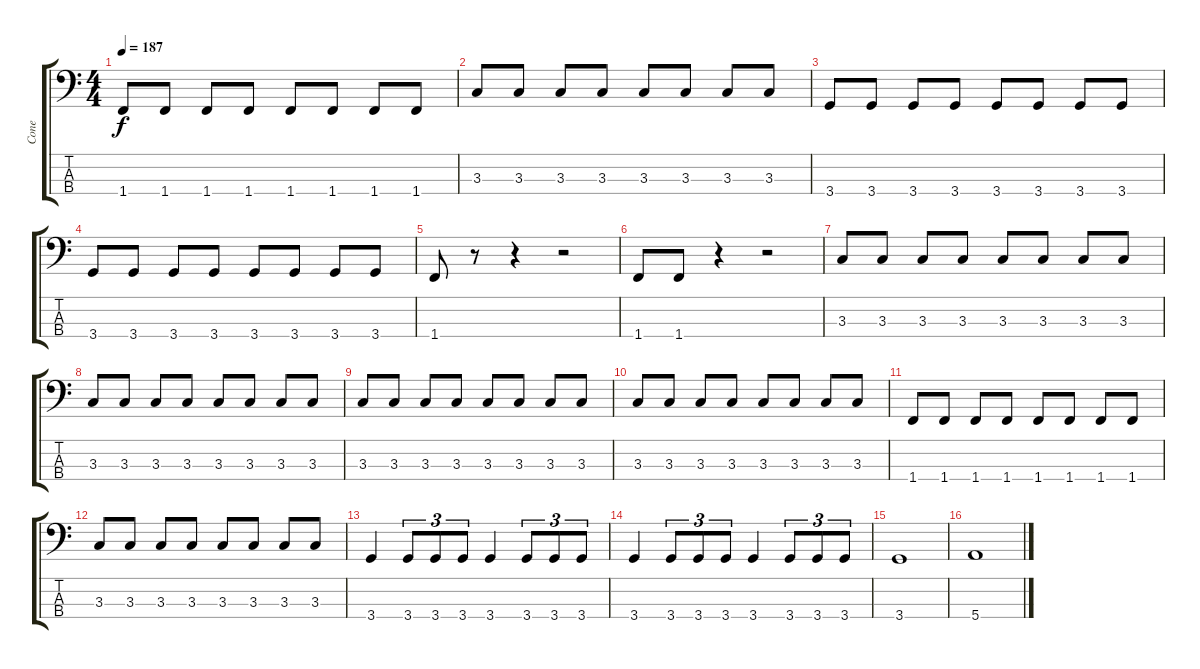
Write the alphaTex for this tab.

\track ("Cone" "Cone") {instrument electricbasspick}
\staff {score tabs}
\tuning (G2 D2 A1 E1) {hide}
\ts (4 4)
\tempo 187
\clef f4
\ks c
1.4.8{dy f} 1.4.8 1.4.8 1.4.8 1.4.8 1.4.8 1.4.8 1.4.8 |
3.3.8 3.3.8 3.3.8 3.3.8 3.3.8 3.3.8 3.3.8 3.3.8 |
3.4.8 3.4.8 3.4.8 3.4.8 3.4.8 3.4.8 3.4.8 3.4.8 |
3.4.8 3.4.8 3.4.8 3.4.8 3.4.8 3.4.8 3.4.8 3.4.8 |
1.4.8 r.8 r.4 r.2 |
1.4.8 1.4.8 r.4 r.2 |
3.3.8 3.3.8 3.3.8 3.3.8 3.3.8 3.3.8 3.3.8 3.3.8 |
3.3.8 3.3.8 3.3.8 3.3.8 3.3.8 3.3.8 3.3.8 3.3.8 |
3.3.8 3.3.8 3.3.8 3.3.8 3.3.8 3.3.8 3.3.8 3.3.8 |
3.3.8 3.3.8 3.3.8 3.3.8 3.3.8 3.3.8 3.3.8 3.3.8 |
1.4.8 1.4.8 1.4.8 1.4.8 1.4.8 1.4.8 1.4.8 1.4.8 |
3.3.8 3.3.8 3.3.8 3.3.8 3.3.8 3.3.8 3.3.8 3.3.8 |
3.4.4 3.4.8{tu (3 2)} 3.4.8{tu (3 2)} 3.4.8{tu (3 2)} 3.4.4 3.4.8{tu (3 2)} 3.4.8{tu (3 2)} 3.4.8{tu (3 2)} |
3.4.4 3.4.8{tu (3 2)} 3.4.8{tu (3 2)} 3.4.8{tu (3 2)} 3.4.4 3.4.8{tu (3 2)} 3.4.8{tu (3 2)} 3.4.8{tu (3 2)} |
3.4.1 |
5.4.1
